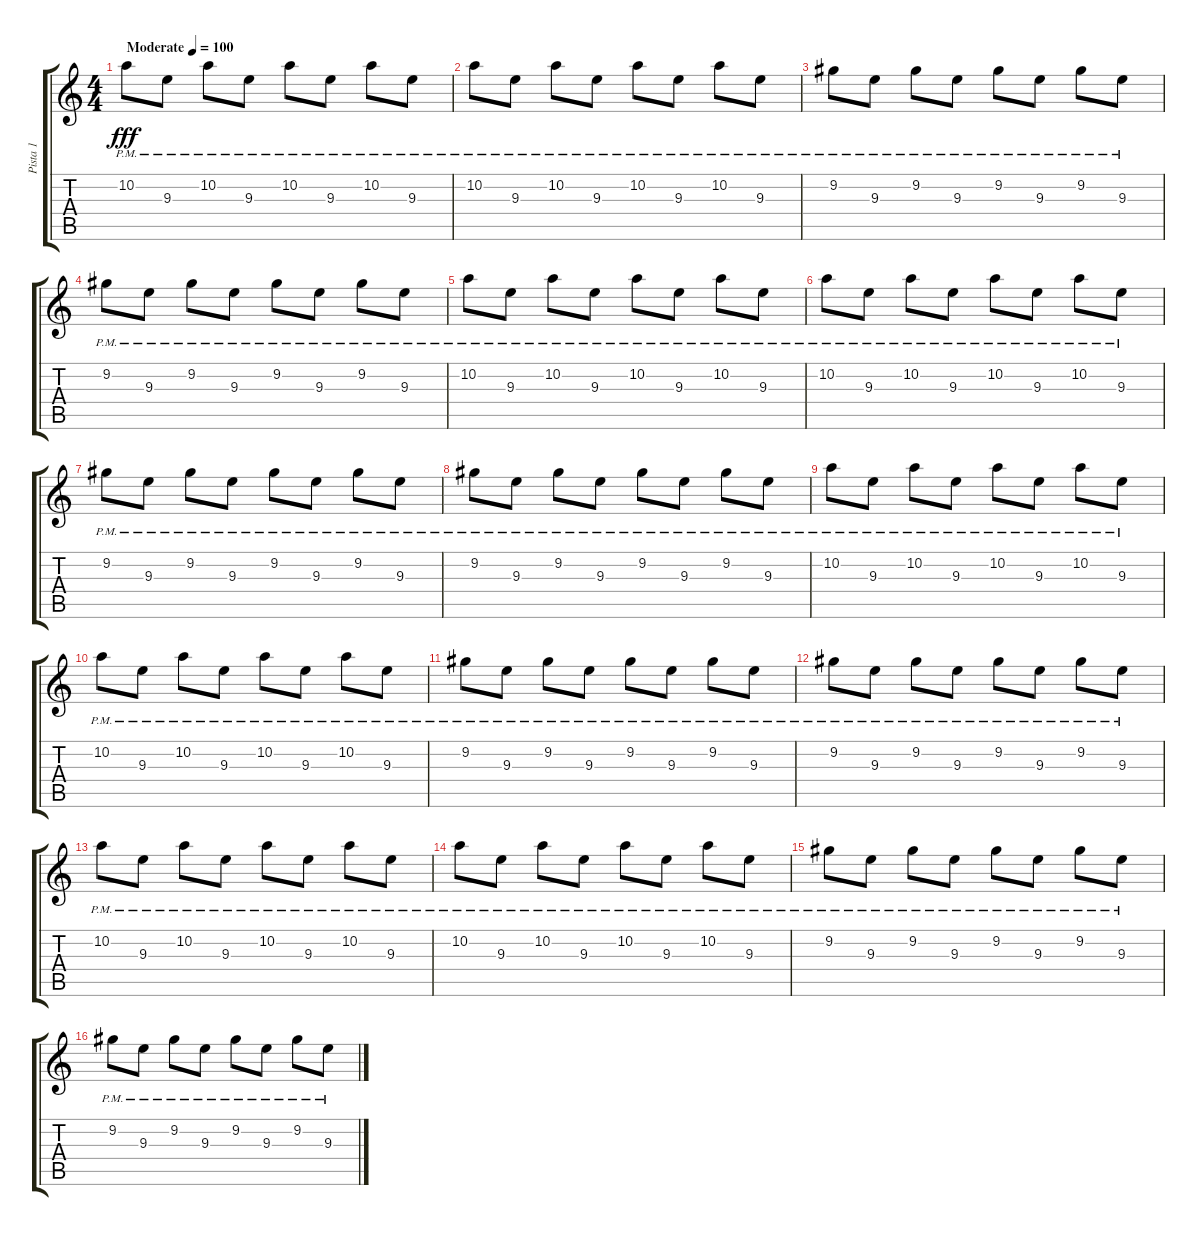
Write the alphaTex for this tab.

\track ("Pista 1" "Pista 1") {instrument overdrivenguitar}
\staff {score tabs}
\tuning (E4 B3 G3 D3 A2 E2) {hide}
\ts (4 4)
\tempo (100 "Moderate")
\tempo 150
\tempo (100 "Moderate")
\clef g2
\ks c
10.2{pm}.8{dy fff instrument overdrivenguitar} 9.3{pm}.8 10.2{pm}.8 9.3{pm}.8 10.2{pm}.8 9.3{pm}.8 10.2{pm}.8 9.3{pm}.8 |
10.2{pm}.8 9.3{pm}.8 10.2{pm}.8 9.3{pm}.8 10.2{pm}.8 9.3{pm}.8 10.2{pm}.8 9.3{pm}.8 |
9.2{pm}.8 9.3{pm}.8 9.2{pm}.8 9.3{pm}.8 9.2{pm}.8 9.3{pm}.8 9.2{pm}.8 9.3{pm}.8 |
9.2{pm}.8 9.3{pm}.8 9.2{pm}.8 9.3{pm}.8 9.2{pm}.8 9.3{pm}.8 9.2{pm}.8 9.3{pm}.8 |
10.2{pm}.8 9.3{pm}.8 10.2{pm}.8 9.3{pm}.8 10.2{pm}.8 9.3{pm}.8 10.2{pm}.8 9.3{pm}.8 |
10.2{pm}.8 9.3{pm}.8 10.2{pm}.8 9.3{pm}.8 10.2{pm}.8 9.3{pm}.8 10.2{pm}.8 9.3{pm}.8 |
9.2{pm}.8 9.3{pm}.8 9.2{pm}.8 9.3{pm}.8 9.2{pm}.8 9.3{pm}.8 9.2{pm}.8 9.3{pm}.8 |
9.2{pm}.8 9.3{pm}.8 9.2{pm}.8 9.3{pm}.8 9.2{pm}.8 9.3{pm}.8 9.2{pm}.8 9.3{pm}.8 |
10.2{pm}.8 9.3{pm}.8 10.2{pm}.8 9.3{pm}.8 10.2{pm}.8 9.3{pm}.8 10.2{pm}.8 9.3{pm}.8 |
10.2{pm}.8 9.3{pm}.8 10.2{pm}.8 9.3{pm}.8 10.2{pm}.8 9.3{pm}.8 10.2{pm}.8 9.3{pm}.8 |
9.2{pm}.8 9.3{pm}.8 9.2{pm}.8 9.3{pm}.8 9.2{pm}.8 9.3{pm}.8 9.2{pm}.8 9.3{pm}.8 |
9.2{pm}.8 9.3{pm}.8 9.2{pm}.8 9.3{pm}.8 9.2{pm}.8 9.3{pm}.8 9.2{pm}.8 9.3{pm}.8 |
10.2{pm}.8 9.3{pm}.8 10.2{pm}.8 9.3{pm}.8 10.2{pm}.8 9.3{pm}.8 10.2{pm}.8 9.3{pm}.8 |
10.2{pm}.8 9.3{pm}.8 10.2{pm}.8 9.3{pm}.8 10.2{pm}.8 9.3{pm}.8 10.2{pm}.8 9.3{pm}.8 |
9.2{pm}.8 9.3{pm}.8 9.2{pm}.8 9.3{pm}.8 9.2{pm}.8 9.3{pm}.8 9.2{pm}.8 9.3{pm}.8 |
9.2{pm}.8 9.3{pm}.8 9.2{pm}.8 9.3{pm}.8 9.2{pm}.8 9.3{pm}.8 9.2{pm}.8 9.3{pm}.8
